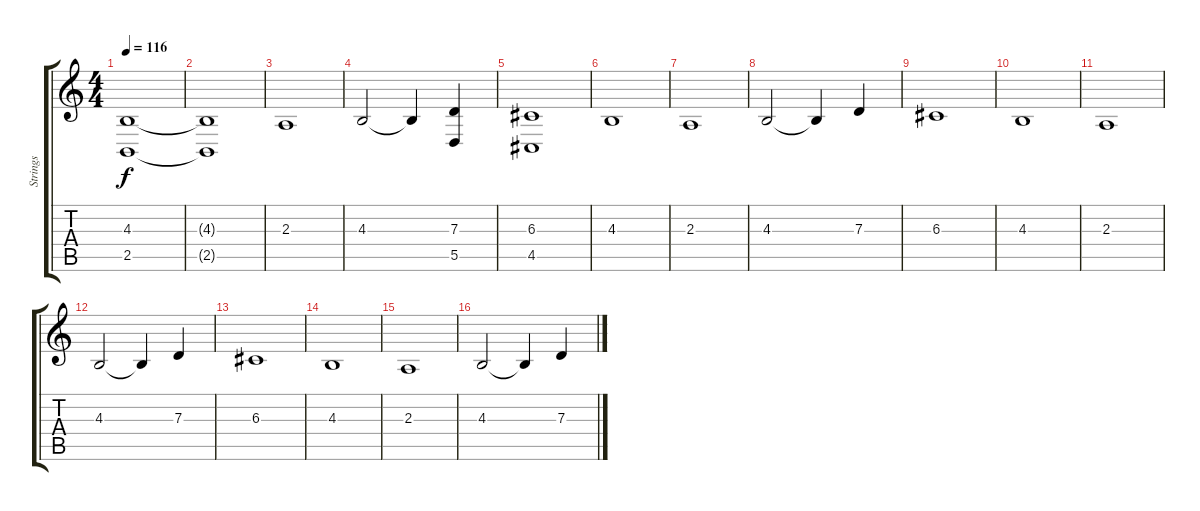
\track ("Strings" "Strings") {instrument stringensemble1}
\staff {score tabs}
\tuning (E4 B3 G3 D3 A2 E2) {hide}
\ts (4 4)
\tempo 116
\clef g2
\ks c
(4.3 2.5).1{dy f instrument stringensemble1} |
(4.3{t} 2.5{t}).1 |
2.3.1 |
4.3.2 4.3{t}.4 (7.3 5.5).4 |
(6.3 4.5).1 |
4.3.1 |
2.3.1 |
4.3.2 4.3{t}.4 7.3.4 |
6.3.1 |
4.3.1 |
2.3.1 |
4.3.2 4.3{t}.4 7.3.4 |
6.3.1 |
4.3.1 |
2.3.1 |
4.3.2 4.3{t}.4 7.3.4
